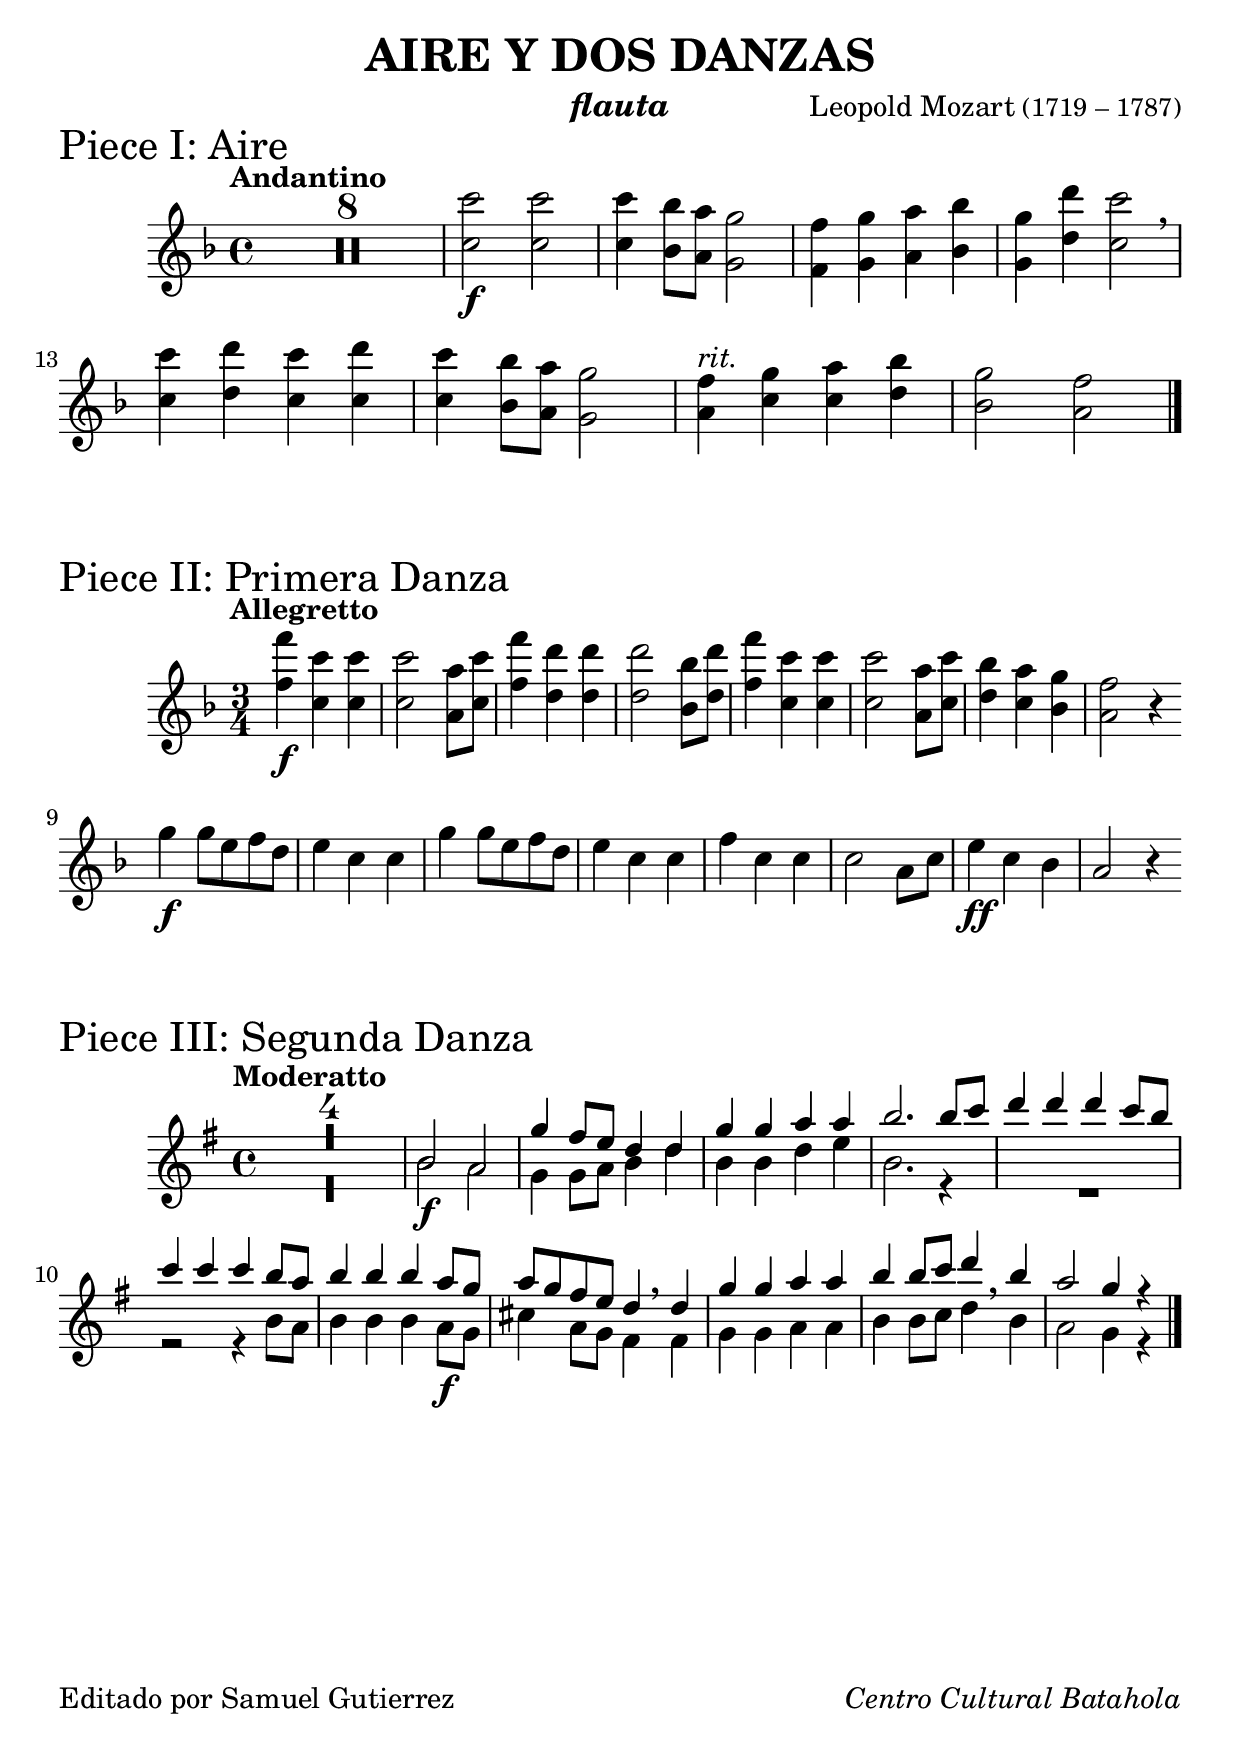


aire = \relative c'' {

	\key f \major
	\tempo "Andantino"
	\set Score.skipBars = ##t
	
%1			
  R1*8 |
%2 
  <<c'2\f c,>> <<c'2 c,>> | 
%3
  <<c'4 c,>> <<bes'8 bes,>> <<a' a,>> <<g'2 g,>> |
%4 
  <<f'4 f,>> <<g' g,>> <<a' a,>> <<bes' bes,>> |
%5 
  <<g' g,>> <<d'' d,>> <<c'2 c,>> \breathe |
%6 
  <<c'4 c,>> <<d' d,>> <<c' c,>> <<d' c,>> |
%7 
  <<c' c,>> <<bes'8 bes,>> <<a' a,>> <<g'2 g,>> |
%8 
  <<f'4^\markup{\italic rit.} a,>> <<g' c,>> <<a' c,>> <<bes' d,>> |
%9 
  <<g2 bes,>> <<f' a,>> |
%fin
  \bar "|."
}

Air = \context Voice = A \aire


adanza = \relative c'' {

	\key f \major
	\time 3/4
	\tempo "Allegretto"
	\set Score.skipBars = ##t
	
%1			
  <<f'4\f f,>> <<c' c,>> <<c' c,>> |
%2 
  <<c'2 c,>> <<a'8 a,>> <<c' c,>> | 
%3
  <<f'4 f,>> <<d' d,>> <<d' d,>> |
%4 
  <<d'2 d,>> <<bes'8 bes,>> <<d' d,>> |
%5 
  <<f'4 f,>> <<c' c,>> <<c' c,>> |
%6 
  <<c'2 c,>> <<a'8 a,>> <<c' c,>> |
%7 
  <<bes'4 d,>> <<a' c,>> <<g' bes,>> |
%8 
  <<f'2 a,>> r4 \bar ":|:"
%9 
  g'4\f g8 e f d |
%10
  e4 c c |
%11
  g'4 g8 e f d |
%12
  e4 c c |
%13
  f c c |
%14
  c2 a8 c |
%15
  e4\ff c bes |
%16
  a2 r4 | \bar ":|"
}


bdanzaA = \relative c'' {

	\key g \major
	\tempo "Moderatto"
	\set Score.skipBars = ##t
	
%1			
  R1*4 |
%2 
  b2\f a | 
%3
  g'4 fis8 e d4 d |
%4 
  g  g a a |
%5 
  b2. b8 c |
%6 
  d4 d d c8 b |
%7 
  c4 c c b8 a |
%8 
  b4 b b a8\f g |
%9 
  a8 g fis e d4 \breathe d |
%10
  g g a a |
%11
  b b8 c d4 \breathe b |
%12
  a2 g4 r4 |
  \bar "|."
}

bdanzaB = \relative c'' {
	
%1			
  R1*4 |
%2 
  b2 a | 
%3
  g4 g8 a b4 d |
%4 
  b b d e |
%5 
  b2. r4 |
%6 
  R1 |
%7 
  r2 r4 b8 a |
%8 
  b4 b b a8 g |
%9 
  cis4 a8 g fis4 fis |
%10
  g g a a |
%11
  b b8 c d4 b |
%12
  a2 g4 r4 |
  \bar "|."
}


\version "2.19.49"

#(set-global-staff-size 25)

\book {
  \header {
    title = \markup \center-column { "AIRE Y DOS DANZAS" }
    instrument = \markup \bold \italic "flauta"
    composer =  \markup { "Leopold Mozart" \small "(1719 – 1787)" }
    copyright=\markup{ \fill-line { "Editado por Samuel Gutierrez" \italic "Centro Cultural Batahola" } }
    piece = "Piece"
  }
  
  \score{ 
    \new Staff { \aire }
    \header { piece = \markup { \fontsize #3 "Piece I: Aire" } }
    \layout { }
  }
  
  \score{ 
    \new Staff { \adanza }  
    \header { piece = \markup { \fontsize #3 "Piece II: Primera Danza" } }
    \layout { }
  }
  
  \score{ 
    \new Staff { << \bdanzaA \\ \bdanzaB >> }  
    \header { piece = \markup { \fontsize #3 "Piece III: Segunda Danza" } }
    \layout { }
  }
}

\paper {
  #(set-paper-size "letter")
}


%{
convert-ly (GNU LilyPond) 2.19.49  convert-ly: Procesando «»...
Aplicando la conversión: 2.13.0, 2.13.1, 2.13.4, 2.13.10, 2.13.16,
2.13.18, 2.13.20, 2.13.27, 2.13.29, 2.13.31, 2.13.36, 2.13.39,
2.13.40, 2.13.42, 2.13.44, 2.13.46, 2.13.48, 2.13.51, 2.14.0, 2.15.7,
2.15.9, 2.15.10, 2.15.16, 2.15.17, 2.15.18, 2.15.19, 2.15.20, 2.15.25,
2.15.32, 2.15.39, 2.15.40, 2.15.42, 2.15.43, 2.16.0, 2.17.0, 2.17.4,
2.17.5, 2.17.6, 2.17.11, 2.17.14, 2.17.15, 2.17.18, 2.17.19, 2.17.20,
2.17.25, 2.17.27, 2.17.29, 2.17.97, 2.18.0, 2.19.2, 2.19.7, 2.19.11,
2.19.16, 2.19.22, 2.19.24, 2.19.28, 2.19.29, 2.19.32, 2.19.40,
2.19.46, 2.19.49
%}
